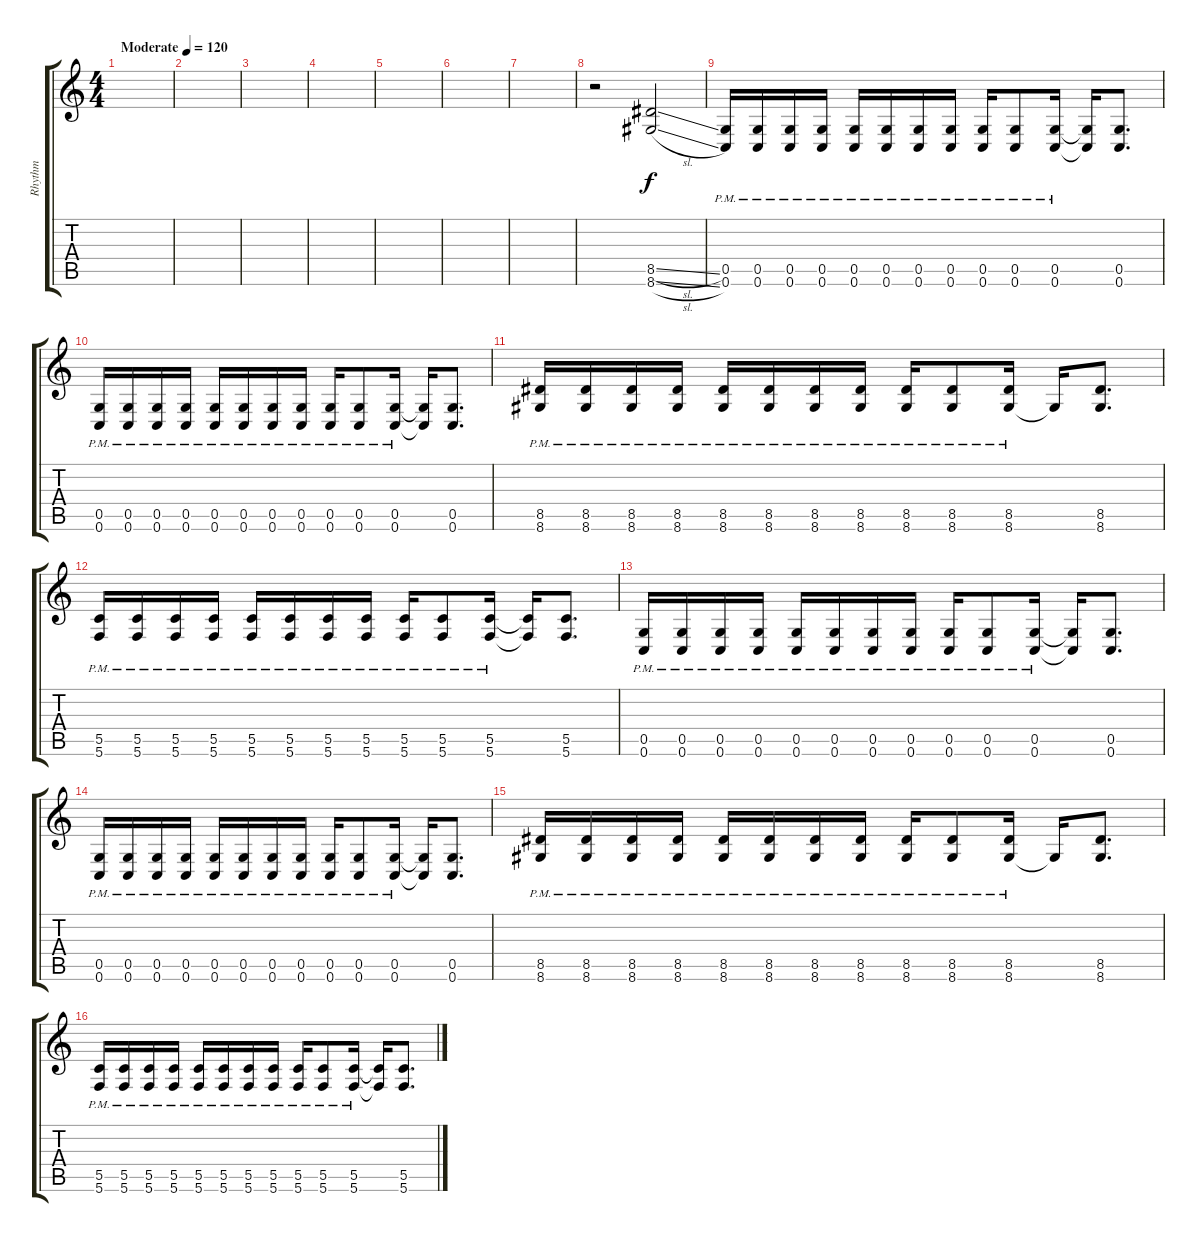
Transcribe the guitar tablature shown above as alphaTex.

\track ("Rhythm" "Rhythm") {instrument distortionguitar}
\staff {score tabs}
\tuning (D4 A3 F3 C3 G2 C2) {hide}
\ts (4 4)
\tempo (120 "Moderate")
\clef g2
\ks c
|
|
|
|
|
|
|
r.2 (8.5{sl} 8.6{sl}).2 |
(0.5{pm} 0.6{pm}).16 (0.5{pm} 0.6{pm}).16 (0.5{pm} 0.6{pm}).16 (0.5{pm} 0.6{pm}).16 (0.5{pm} 0.6{pm}).16 (0.5{pm} 0.6{pm}).16 (0.5{pm} 0.6{pm}).16 (0.5{pm} 0.6{pm}).16 (0.5{pm} 0.6{pm}).16 (0.5{pm} 0.6{pm}).8 (0.5{pm} 0.6{pm}).16 (0.5{t} 0.6{t}).16 (0.5 0.6).8{d} |
(0.5{pm} 0.6{pm}).16 (0.5{pm} 0.6{pm}).16 (0.5{pm} 0.6{pm}).16 (0.5{pm} 0.6{pm}).16 (0.5{pm} 0.6{pm}).16 (0.5{pm} 0.6{pm}).16 (0.5{pm} 0.6{pm}).16 (0.5{pm} 0.6{pm}).16 (0.5{pm} 0.6{pm}).16 (0.5{pm} 0.6{pm}).8 (0.5{pm} 0.6{pm}).16 (0.5{t} 0.6{t}).16 (0.5 0.6).8{d} |
(8.5{pm} 8.6{pm}).16 (8.5{pm} 8.6{pm}).16 (8.5{pm} 8.6{pm}).16 (8.5{pm} 8.6{pm}).16 (8.5{pm} 8.6{pm}).16 (8.5{pm} 8.6{pm}).16 (8.5{pm} 8.6{pm}).16 (8.5{pm} 8.6{pm}).16 (8.5{pm} 8.6{pm}).16 (8.5{pm} 8.6{pm}).8 (8.5{pm} 8.6{pm}).16 8.6{t}.16 (8.5 8.6).8{d} |
(5.5{pm} 5.6{pm}).16 (5.5{pm} 5.6{pm}).16 (5.5{pm} 5.6{pm}).16 (5.5{pm} 5.6{pm}).16 (5.5{pm} 5.6{pm}).16 (5.5{pm} 5.6{pm}).16 (5.5{pm} 5.6{pm}).16 (5.5{pm} 5.6{pm}).16 (5.5{pm} 5.6{pm}).16 (5.5{pm} 5.6{pm}).8 (5.5{pm} 5.6{pm}).16 (5.5{t} 5.6{t}).16 (5.5 5.6).8{d} |
(0.5{pm} 0.6{pm}).16 (0.5{pm} 0.6{pm}).16 (0.5{pm} 0.6{pm}).16 (0.5{pm} 0.6{pm}).16 (0.5{pm} 0.6{pm}).16 (0.5{pm} 0.6{pm}).16 (0.5{pm} 0.6{pm}).16 (0.5{pm} 0.6{pm}).16 (0.5{pm} 0.6{pm}).16 (0.5{pm} 0.6{pm}).8 (0.5{pm} 0.6{pm}).16 (0.5{t} 0.6{t}).16 (0.5 0.6).8{d} |
(0.5{pm} 0.6{pm}).16 (0.5{pm} 0.6{pm}).16 (0.5{pm} 0.6{pm}).16 (0.5{pm} 0.6{pm}).16 (0.5{pm} 0.6{pm}).16 (0.5{pm} 0.6{pm}).16 (0.5{pm} 0.6{pm}).16 (0.5{pm} 0.6{pm}).16 (0.5{pm} 0.6{pm}).16 (0.5{pm} 0.6{pm}).8 (0.5{pm} 0.6{pm}).16 (0.5{t} 0.6{t}).16 (0.5 0.6).8{d} |
(8.5{pm} 8.6{pm}).16 (8.5{pm} 8.6{pm}).16 (8.5{pm} 8.6{pm}).16 (8.5{pm} 8.6{pm}).16 (8.5{pm} 8.6{pm}).16 (8.5{pm} 8.6{pm}).16 (8.5{pm} 8.6{pm}).16 (8.5{pm} 8.6{pm}).16 (8.5{pm} 8.6{pm}).16 (8.5{pm} 8.6{pm}).8 (8.5{pm} 8.6{pm}).16 8.6{t}.16 (8.5 8.6).8{d} |
(5.5{pm} 5.6{pm}).16 (5.5{pm} 5.6{pm}).16 (5.5{pm} 5.6{pm}).16 (5.5{pm} 5.6{pm}).16 (5.5{pm} 5.6{pm}).16 (5.5{pm} 5.6{pm}).16 (5.5{pm} 5.6{pm}).16 (5.5{pm} 5.6{pm}).16 (5.5{pm} 5.6{pm}).16 (5.5{pm} 5.6{pm}).8 (5.5{pm} 5.6{pm}).16 (5.5{t} 5.6{t}).16 (5.5 5.6).8{d}
